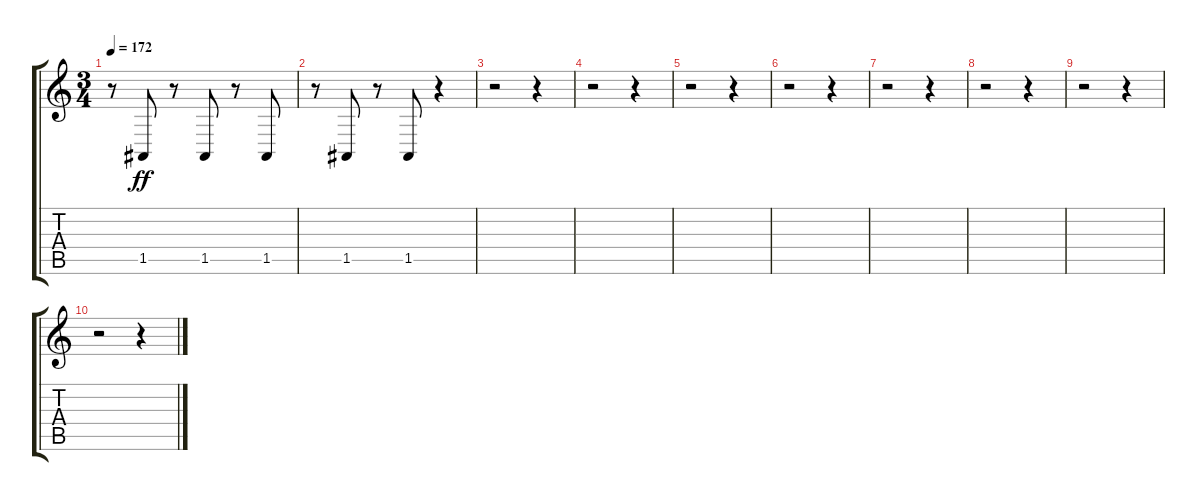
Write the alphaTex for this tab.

\track "" {instrument harpsichord}
\staff {score tabs}
\tuning (E4 B3 G3 D3 A2 E2) {hide}
\ts (3 4)
\tempo 172
\clef g2
\ks c
r.8{dy ff} 1.5.8 r.8 1.5.8 r.8 1.5.8 |
r.8 1.5.8 r.8 1.5.8 r.4 |
r.2 r.4 |
r.2 r.4 |
r.2 r.4 |
r.2 r.4 |
r.2 r.4 |
r.2 r.4 |
r.2 r.4 |
r.2 r.4
